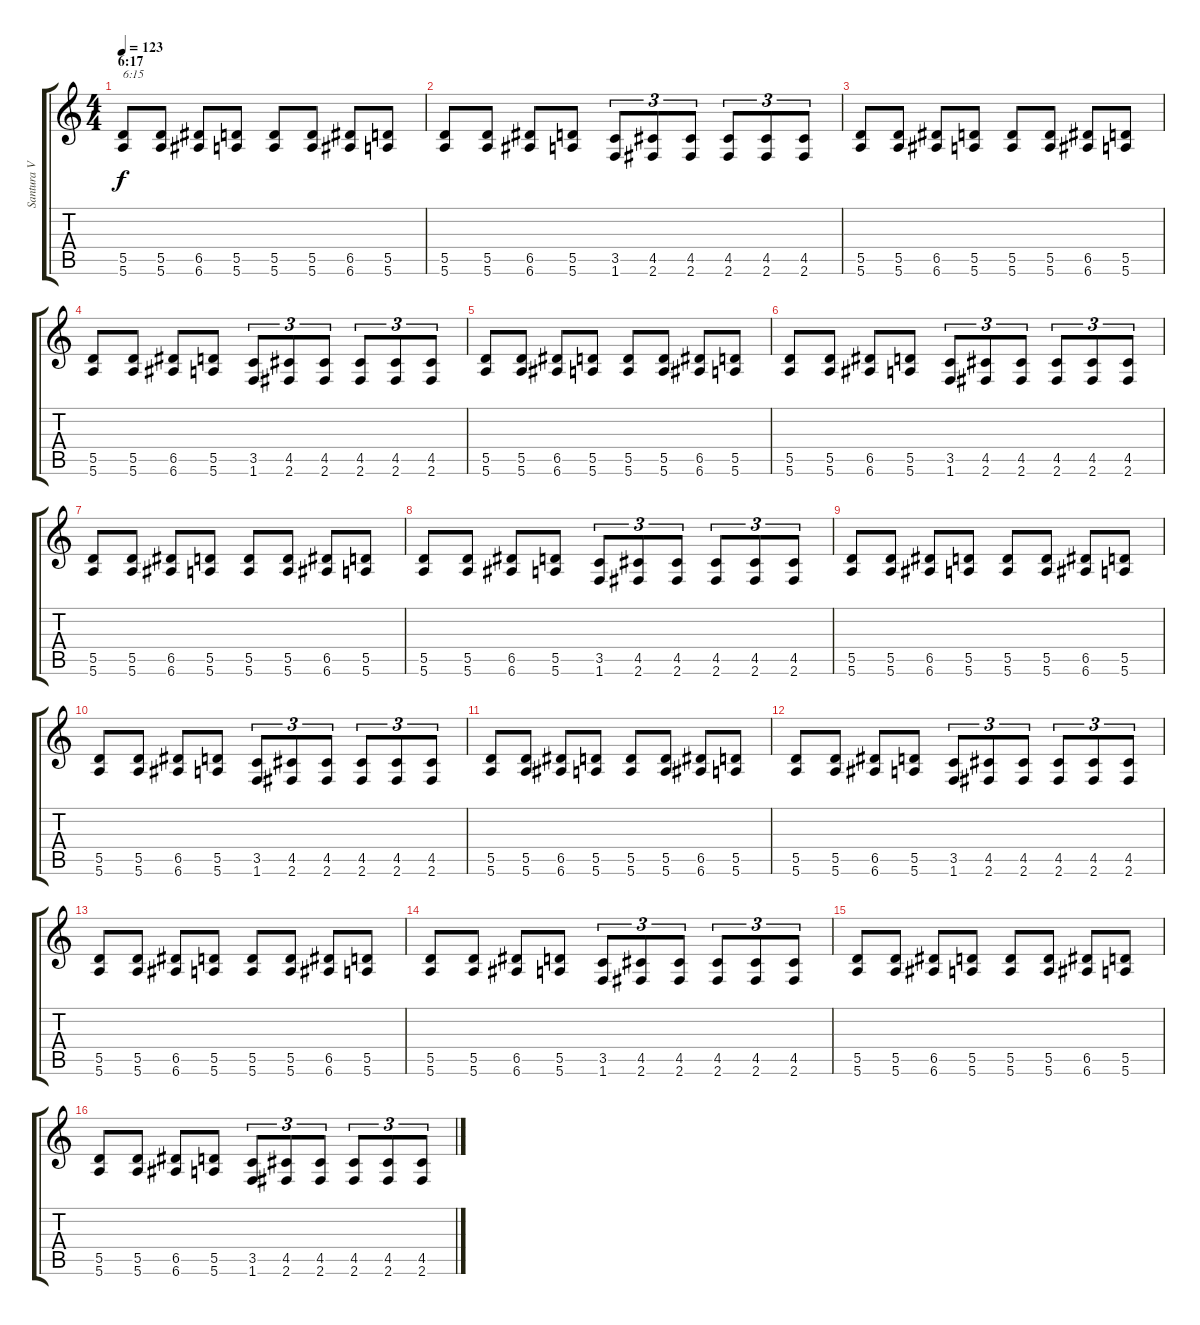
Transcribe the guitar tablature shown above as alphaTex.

\track ("Santura V" "Santura V") {instrument distortionguitar}
\staff {score tabs}
\tuning (E4 B3 G3 D3 A2 E2) {hide}
\ts (4 4)
\section ("" "6:17")
\tempo 123
\clef g2
\ks c
(5.5 5.6).8{txt "6:15" dy f} (5.5 5.6).8 (6.5 6.6).8 (5.5 5.6).8 (5.5 5.6).8 (5.5 5.6).8 (6.5 6.6).8 (5.5 5.6).8 |
(5.5 5.6).8 (5.5 5.6).8 (6.5 6.6).8 (5.5 5.6).8 (3.5 1.6).8{tu (3 2)} (4.5 2.6).8{tu (3 2)} (4.5 2.6).8{tu (3 2)} (4.5 2.6).8{tu (3 2)} (4.5 2.6).8{tu (3 2)} (4.5 2.6).8{tu (3 2)} |
(5.5 5.6).8 (5.5 5.6).8 (6.5 6.6).8 (5.5 5.6).8 (5.5 5.6).8 (5.5 5.6).8 (6.5 6.6).8 (5.5 5.6).8 |
(5.5 5.6).8 (5.5 5.6).8 (6.5 6.6).8 (5.5 5.6).8 (3.5 1.6).8{tu (3 2)} (4.5 2.6).8{tu (3 2)} (4.5 2.6).8{tu (3 2)} (4.5 2.6).8{tu (3 2)} (4.5 2.6).8{tu (3 2)} (4.5 2.6).8{tu (3 2)} |
(5.5 5.6).8 (5.5 5.6).8 (6.5 6.6).8 (5.5 5.6).8 (5.5 5.6).8 (5.5 5.6).8 (6.5 6.6).8 (5.5 5.6).8 |
(5.5 5.6).8 (5.5 5.6).8 (6.5 6.6).8 (5.5 5.6).8 (3.5 1.6).8{tu (3 2)} (4.5 2.6).8{tu (3 2)} (4.5 2.6).8{tu (3 2)} (4.5 2.6).8{tu (3 2)} (4.5 2.6).8{tu (3 2)} (4.5 2.6).8{tu (3 2)} |
(5.5 5.6).8 (5.5 5.6).8 (6.5 6.6).8 (5.5 5.6).8 (5.5 5.6).8 (5.5 5.6).8 (6.5 6.6).8 (5.5 5.6).8 |
(5.5 5.6).8 (5.5 5.6).8 (6.5 6.6).8 (5.5 5.6).8 (3.5 1.6).8{tu (3 2)} (4.5 2.6).8{tu (3 2)} (4.5 2.6).8{tu (3 2)} (4.5 2.6).8{tu (3 2)} (4.5 2.6).8{tu (3 2)} (4.5 2.6).8{tu (3 2)} |
(5.5 5.6).8 (5.5 5.6).8 (6.5 6.6).8 (5.5 5.6).8 (5.5 5.6).8 (5.5 5.6).8 (6.5 6.6).8 (5.5 5.6).8 |
(5.5 5.6).8 (5.5 5.6).8 (6.5 6.6).8 (5.5 5.6).8 (3.5 1.6).8{tu (3 2)} (4.5 2.6).8{tu (3 2)} (4.5 2.6).8{tu (3 2)} (4.5 2.6).8{tu (3 2)} (4.5 2.6).8{tu (3 2)} (4.5 2.6).8{tu (3 2)} |
(5.5 5.6).8 (5.5 5.6).8 (6.5 6.6).8 (5.5 5.6).8 (5.5 5.6).8 (5.5 5.6).8 (6.5 6.6).8 (5.5 5.6).8 |
(5.5 5.6).8 (5.5 5.6).8 (6.5 6.6).8 (5.5 5.6).8 (3.5 1.6).8{tu (3 2)} (4.5 2.6).8{tu (3 2)} (4.5 2.6).8{tu (3 2)} (4.5 2.6).8{tu (3 2)} (4.5 2.6).8{tu (3 2)} (4.5 2.6).8{tu (3 2)} |
(5.5 5.6).8 (5.5 5.6).8 (6.5 6.6).8 (5.5 5.6).8 (5.5 5.6).8 (5.5 5.6).8 (6.5 6.6).8 (5.5 5.6).8 |
(5.5 5.6).8 (5.5 5.6).8 (6.5 6.6).8 (5.5 5.6).8 (3.5 1.6).8{tu (3 2)} (4.5 2.6).8{tu (3 2)} (4.5 2.6).8{tu (3 2)} (4.5 2.6).8{tu (3 2)} (4.5 2.6).8{tu (3 2)} (4.5 2.6).8{tu (3 2)} |
(5.5 5.6).8 (5.5 5.6).8 (6.5 6.6).8 (5.5 5.6).8 (5.5 5.6).8 (5.5 5.6).8 (6.5 6.6).8 (5.5 5.6).8 |
(5.5 5.6).8 (5.5 5.6).8 (6.5 6.6).8 (5.5 5.6).8 (3.5 1.6).8{tu (3 2)} (4.5 2.6).8{tu (3 2)} (4.5 2.6).8{tu (3 2)} (4.5 2.6).8{tu (3 2)} (4.5 2.6).8{tu (3 2)} (4.5 2.6).8{tu (3 2)}
